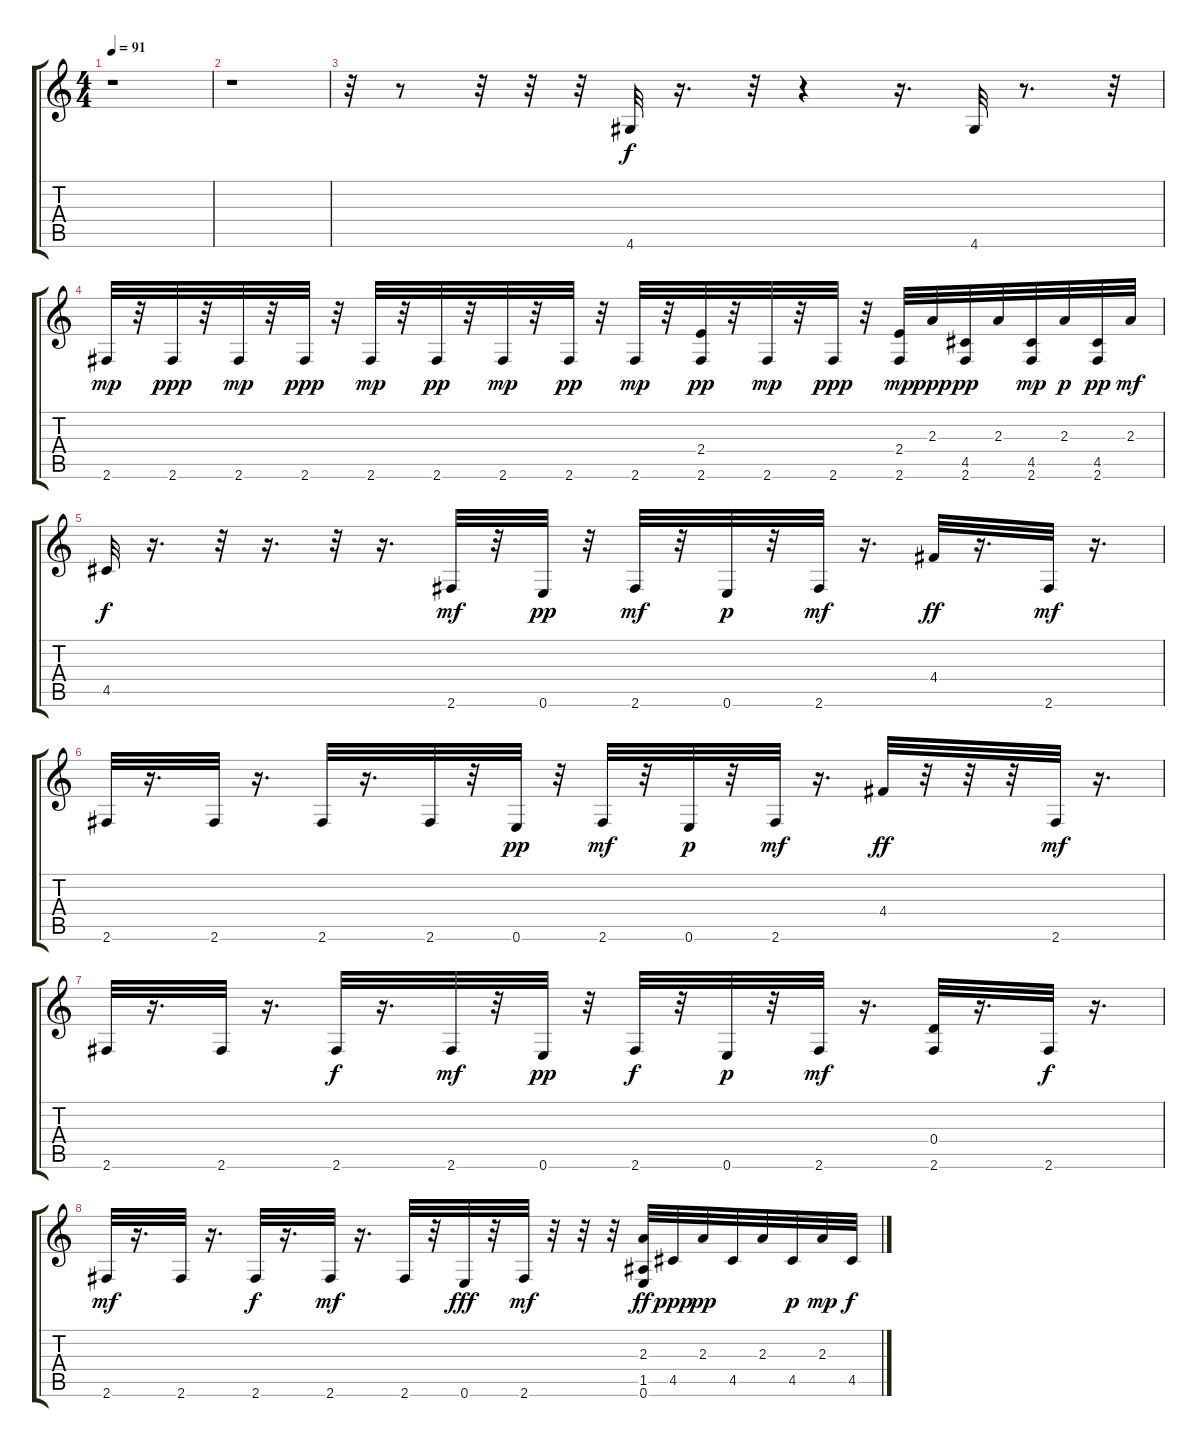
\track "" {instrument acousticguitarsteel}
\staff {score tabs}
\tuning (E4 B3 G3 D3 A2 E2) {hide}
\ts (4 4)
\tempo 91
\clef g2
\ks c
r.1{dy f instrument acousticguitarsteel} |
r.1 |
r.32 r.8 r.32 r.32 r.32 4.6.32 r.16{d} r.32 r.4 r.16{d} 4.6.32 r.8{d} r.32 |
2.6.32{dy mp} r.32 2.6.32{dy ppp} r.32 2.6.32{dy mp} r.32 2.6.32{dy ppp} r.32 2.6.32{dy mp} r.32 2.6.32{dy pp} r.32 2.6.32{dy mp} r.32 2.6.32{dy pp} r.32 2.6.32{dy mp} r.32 (2.4 2.6).32{dy pp} r.32 2.6.32{dy mp} r.32 2.6.32{dy ppp} r.32 (2.4 2.6).32{dy mp} 2.3.32{dy ppp} (4.5 2.6).32{dy pp instrument acousticgrandpiano} 2.3.32 (4.5 2.6).32{dy mp} 2.3.32{dy p} (4.5 2.6).32{dy pp} 2.3.32{dy mf} |
4.5.32{dy f} r.16{d} r.32 r.16{d} r.32 r.16{d} 2.6.32{dy mf} r.32 0.6.32{dy pp} r.32 2.6.32{dy mf} r.32 0.6.32{dy p} r.32 2.6.32{dy mf} r.16{d} 4.4.32{dy ff} r.16{d} 2.6.32{dy mf} r.16{d} |
2.6.32 r.16{d} 2.6.32 r.16{d} 2.6.32 r.16{d} 2.6.32 r.32 0.6.32{dy pp} r.32 2.6.32{dy mf} r.32 0.6.32{dy p} r.32 2.6.32{dy mf} r.16{d} 4.4.32{dy ff} r.32 r.32 r.32 2.6.32{dy mf} r.16{d} |
2.6.32 r.16{d} 2.6.32 r.16{d} 2.6.32{dy f} r.16{d} 2.6.32{dy mf} r.32 0.6.32{dy pp} r.32 2.6.32{dy f} r.32 0.6.32{dy p} r.32 2.6.32{dy mf} r.16{d} (0.4 2.6).32 r.16{d} 2.6.32{dy f} r.16{d} |
2.6.32{dy mf} r.16{d} 2.6.32 r.16{d} 2.6.32{dy f} r.16{d} 2.6.32{dy mf} r.16{d} 2.6.32 r.32 0.6.32{dy fff} r.32 2.6.32{dy mf} r.32 r.32 r.32 (2.3 1.5 0.6).32{dy ff} 4.5.32{dy ppp} 2.3.32{dy pp} 4.5.32 2.3.32 4.5.32{dy p} 2.3.32{dy mp} 4.5.32{dy f}
